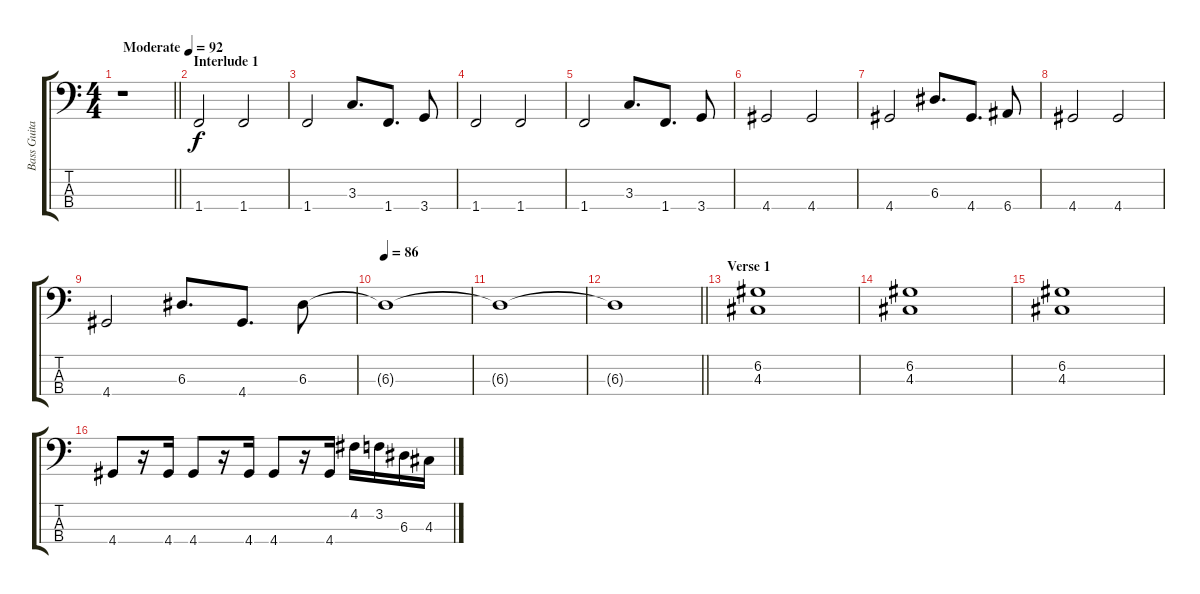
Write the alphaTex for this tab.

\track ("Bass Guitar" "Bass Guita") {instrument electricbasspick}
\staff {score tabs}
\tuning (G2 D2 A1 E1) {hide}
\ts (4 4)
\tempo (92 "Moderate")
\clef f4
\barLineRight lightlight
\ks c
r.1{dy f instrument electricbasspick} |
\section ("" "Interlude 1")
1.4.2 1.4.2 |
1.4.2 3.3.8{d} 1.4.8{d} 3.4.8 |
1.4.2 1.4.2 |
1.4.2 3.3.8{d} 1.4.8{d} 3.4.8 |
4.4.2 4.4.2 |
4.4.2 6.3.8{d} 4.4.8{d} 6.4.8 |
4.4.2 4.4.2 |
4.4.2 6.3.8{d} 4.4.8{d} 6.3.8 |
\tempo 86
6.3{t}.1 |
6.3{t}.1 |
\barLineRight lightlight
6.3{t}.1 |
\section ("" "Verse 1")
(6.2 4.3).1 |
(6.2 4.3).1 |
(6.2 4.3).1 |
4.4.8 r.16 4.4.16 4.4.8 r.16 4.4.16 4.4.8 r.16 4.4.16 4.2.16 3.2.16 6.3.16 4.3.16
